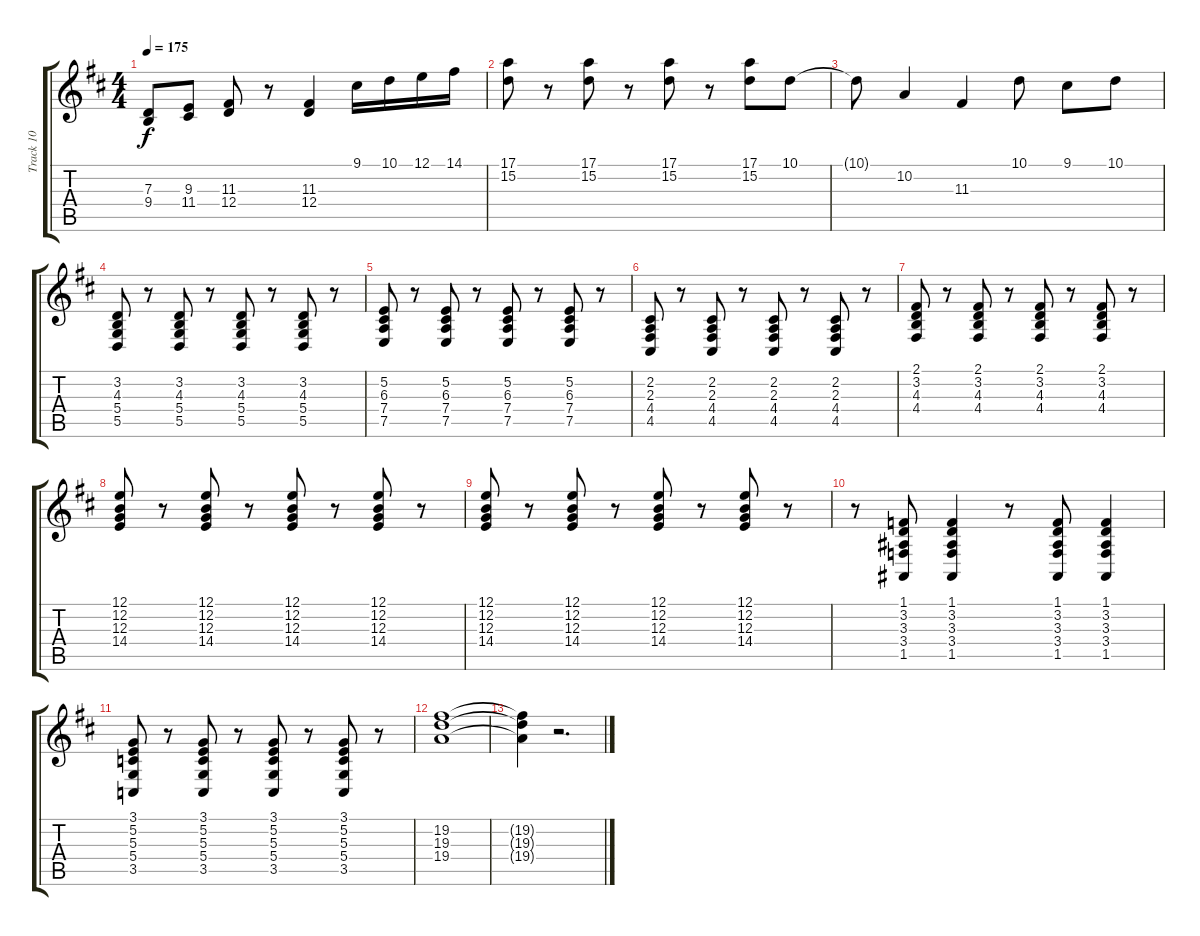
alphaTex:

\track ("Track 10" "Track 10") {instrument acousticgrandpiano}
\staff {score tabs}
\tuning (E4 B3 G3 D3 A2 E2) {hide}
\ts (4 4)
\tempo 175
\clef g2
\ks d
(7.3{t} 9.4{t}).8{dy f} (9.3 11.4).8 (11.3 12.4).8 r.8 (11.3 12.4).4 9.1.16 10.1.16 12.1.16 14.1.16 |
(17.1 15.2).8 r.8 (17.1 15.2).8 r.8 (17.1 15.2).8 r.8 (17.1 15.2).8 10.1.8 |
10.1{t}.8 10.2.4 11.3.4 10.1.8 9.1.8 10.1.8 |
(3.2 4.3 5.4 5.5).8 r.8 (3.2 4.3 5.4 5.5).8 r.8 (3.2 4.3 5.4 5.5).8 r.8 (3.2 4.3 5.4 5.5).8 r.8 |
(5.2 6.3 7.4 7.5).8 r.8 (5.2 6.3 7.4 7.5).8 r.8 (5.2 6.3 7.4 7.5).8 r.8 (5.2 6.3 7.4 7.5).8 r.8 |
(2.2 2.3 4.4 4.5).8 r.8 (2.2 2.3 4.4 4.5).8 r.8 (2.2 2.3 4.4 4.5).8 r.8 (2.2 2.3 4.4 4.5).8 r.8 |
(2.1 3.2 4.3 4.4).8 r.8 (2.1 3.2 4.3 4.4).8 r.8 (2.1 3.2 4.3 4.4).8 r.8 (2.1 3.2 4.3 4.4).8 r.8 |
(12.1 12.2 12.3 14.4).8 r.8 (12.1 12.2 12.3 14.4).8 r.8 (12.1 12.2 12.3 14.4).8 r.8 (12.1 12.2 12.3 14.4).8 r.8 |
(12.1 12.2 12.3 14.4).8 r.8 (12.1 12.2 12.3 14.4).8 r.8 (12.1 12.2 12.3 14.4).8 r.8 (12.1 12.2 12.3 14.4).8 r.8 |
r.8 (1.1 3.2 3.3 3.4 1.5).8 (1.1 3.2 3.3 3.4 1.5).4 r.8 (1.1 3.2 3.3 3.4 1.5).8 (1.1 3.2 3.3 3.4 1.5).4 |
(3.1 5.2 5.3 5.4 3.5).8 r.8 (3.1 5.2 5.3 5.4 3.5).8 r.8 (3.1 5.2 5.3 5.4 3.5).8 r.8 (3.1 5.2 5.3 5.4 3.5).8 r.8 |
(19.2 19.3 19.4).1 |
(19.2{t} 19.3{t} 19.4{t}).4 r.2{d}
